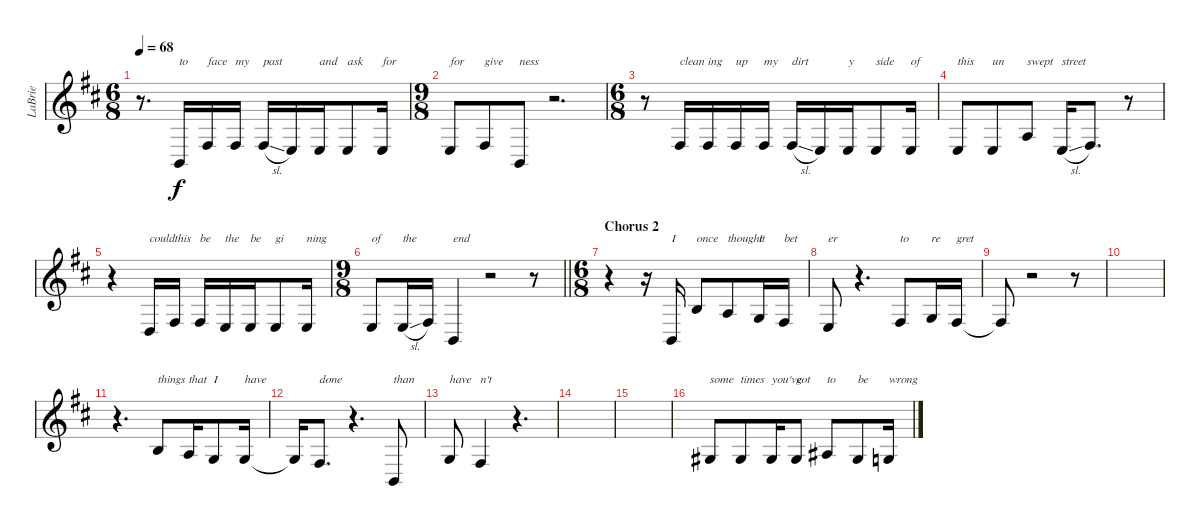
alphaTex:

\track ("LaBrie" "LaBrie") {instrument clarinet}
\staff {score}
\tuning (E4 B3 G3 D3 A2 E2) {hide}
\ts (6 8)
\tempo 68
\clef g2
\ks d
r.8{d dy f} 2.5.16{txt "to"} 4.4.16{txt "face"} 4.4.16{txt "my"} 4.4{sl}.16{txt "past"} 2.4.16 2.4.16{txt "and"} 2.4.8{txt "ask"} 2.4.16{txt "for"} |
\ts (9 8)
2.4.8{txt "for"} 4.4.8{txt "give"} 2.5.8{txt "ness"} r.2{d} |
\ts (6 8)
r.8 4.4.16{txt "clean"} 4.4.16{txt "ing"} 4.4.16{txt "up"} 4.4.16{txt "my"} 4.4{sl}.16{txt "dirt"} 2.4.16 7.5.16{txt "y"} 2.4.8{txt "side"} 2.4.16{txt "of"} |
2.4.8{txt "this"} 2.4.8{txt "un"} 2.3.8{txt "swept"} 2.4{sl}.16{txt "street"} 4.4.8{d} r.8 |
r.4 0.4.16{txt "could"} 4.4.16{txt "this"} 4.4.16{txt "be"} 2.4.16{txt "the"} 2.4.16{txt "be"} 2.4.8{txt "gi"} 2.4.16{txt "ning"} |
\ts (9 8)
\barLineRight lightlight
2.4.8{txt "of"} 2.4{sl}.16{txt "the"} 4.4.16 2.5.4{txt "end"} r.2 r.8 |
\ts (6 8)
\section ("" "Chorus 2")
r.4 r.16 2.5.16{txt "I"} 0.2.8{txt "once"} 2.3.8{txt "thought"} 0.3.16{txt "it"} 4.4.16{txt "bet"} |
2.4.8{txt "er"} r.4{d} 4.4.8{txt "to"} 0.3.16{txt "re"} 4.4.16{txt "gret"} |
4.4{t}.8 r.2 r.8 |
|
r.4{d} 0.2.8{txt "things"} 2.3.16{txt "that"} 0.3.8{txt "I"} 0.3.16{txt "have"} |
0.3{t}.16 4.4.8{d txt "done"} r.4{d} 2.5.8{txt "than"} |
0.3.8{txt "have"} 4.4.4{txt "n't"} r.4{d} |
|
|
1.3.8{txt "some"} 1.3.8{txt "times"} 1.3.16{txt "you've"} 1.3.8{txt "got"} 3.3.8{txt "to"} 1.3.8{txt "be"} 0.3.16{txt "wrong"}
